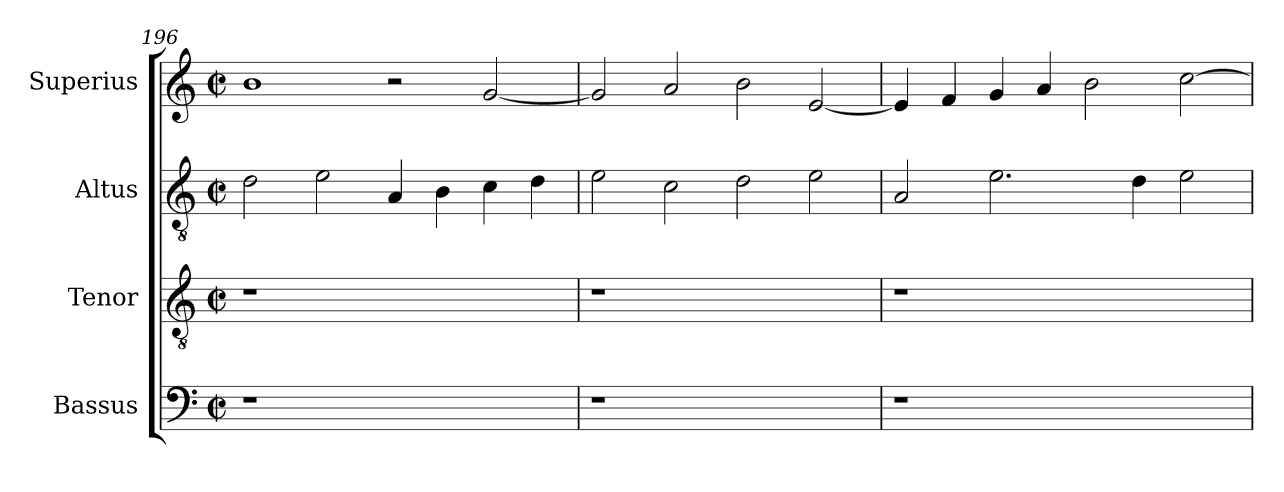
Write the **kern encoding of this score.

**kern	**kern	**kern	**kern
*part4	*part3	*part2	*part1
*staff4	*staff3	*staff2	*staff1
*I"Bassus	*I"Tenor	*I"Altus	*I"Superius
*I'B.	*I'T.	*	*I'S.
*clefF4	*clefGv2	*clefGv2	*clefG2
*	*ITrd7c12	*ITrd7c12	*
*k[]	*k[]	*k[]	*k[]
*C:	*C:	*C:	*C:
*M2/2	*M2/2	*M2/2	*M2/2
*met(c|)	*met(c|)	*met(c|)	*met(c|)
=196	=196	=196	=196
!LO:N:vis=1	!LO:N:vis=1	!	!
1r	1r	2Di\	1bi
.	.	2Ei\	.
1ryy	1ryy	4AAi/	2r
.	.	4BBi\	.
.	.	4Ci\	[<2gi/
.	.	4Di\	.
!!LO:PB:g=z
=197	=197	=197	=197
!LO:N:vis=1	!LO:N:vis=1	!	!
1r	1r	2Ei\	2gi/]
.	.	2Ci\	2ai/
1ryy	1ryy	2Di\	2bi\
.	.	2Ei\	[<2ei/
=198	=198	=198	=198
!LO:N:vis=1	!LO:N:vis=1	!	!
1r	1r	2AAi/	4ei/]
.	.	.	4fi/
.	.	2.Ei\	4gi/
.	.	.	4ai/
1ryy	1ryy	.	2bi\
.	.	4Di\	.
.	.	2Ei\	[>2cci\
=	=	=	=
*-	*-	*-	*-
